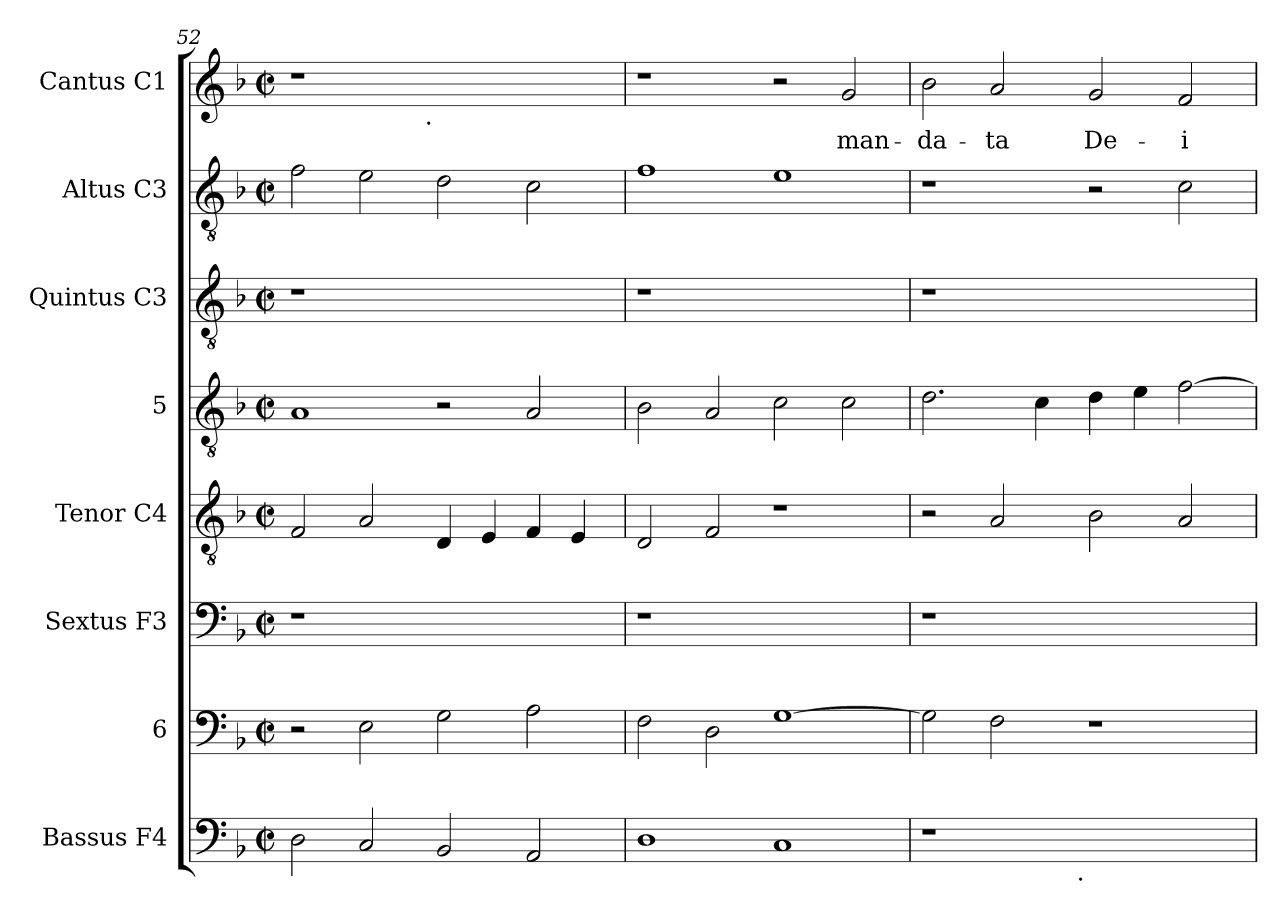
**kern	**kern	**kern	**kern	**kern	**kern	**kern	**kern	**text
*part8	*part7	*part6	*part5	*part4	*part3	*part2	*part1	*part1
*staff8	*staff7	*staff6	*staff5	*staff4	*staff3	*staff2	*staff1	*staff1
*I"Bassus F4	*I"6	*I"Sextus F3	*I"Tenor C4	*I"5	*I"Quintus C3	*I"Altus C3	*I"Cantus C1	*
*I'B	*	*	*I'T	*	*	*I'A	*I'C	*
*clefF4	*clefF4	*clefF4	*clefGv2	*clefGv2	*clefGv2	*clefGv2	*clefG2	*
*ITrd7c12	*	*	*	*	*	*	*	*
*k[b-]	*k[b-]	*k[b-]	*k[b-]	*k[b-]	*k[b-]	*k[b-]	*k[b-]	*
*F:	*F:	*F:	*F:	*F:	*F:	*F:	*F:	*
*M2/2	*M2/2	*M2/2	*M2/2	*M2/2	*M2/2	*M2/2	*M2/2	*
*met(c|)	*met(c|)	*met(c|)	*met(c|)	*met(c|)	*met(c|)	*met(c|)	*met(c|)	*
=52	=52	=52	=52	=52	=52	=52	=52	=52
*	*	*	*	*	*	*	*^	*
2DD\	2r	1r	2F/	1A	1r	2f\	1r	2ryy	.
2CC/	2E\	.	2A/	.	.	2e\	.	4...ryy	.
!	!	!	!	!	!	!	!	!LO:TX:b:t=.	!
.	.	.	.	.	.	.	.	1ryy	.
2BBB-/	2G\	1ryy	4D/	2r	1ryy	2d\	1ryy	.	.
.	.	.	4E/	.	.	.	.	.	.
2AAA/	2A\	.	4F/	2A/	.	2c\	.	.	.
.	.	.	4E/	.	.	.	.	.	.
.	.	.	.	.	.	.	.	32ryy	.
*	*	*	*	*	*	*	*v	*v	*
=53	=53	=53	=53	=53	=53	=53	=53	=53
1DD	2F\	1r	2D/	2B-\	1r	1f	1r	.
.	2D\	.	2F/	2A/	.	.	.	.
1CC	[>1G	1ryy	1r	2c\	1ryy	1e	2r	.
!	!	!	!	!	!	!	!	!LO:LY:b:rj
.	.	.	.	2c\	.	.	2g/	man-
=54	=54	=54	=54	=54	=54	=54	=54	=54
!	!	!	!	!	!	!	!	!LO:LY:b:rj
*^	*	*	*	*	*	*	*	*
1r	2ryy	2G\]	1r	2r	2.d\	1r	1r	2b-\	-da-
!	!	!	!	!	!	!	!	!	!LO:LY:b:rj
.	4...ryy	2F\	.	2A/	.	.	.	2a/	-ta
.	.	.	.	.	4c\	.	.	.	.
!	!LO:TX:b:t=.	!	!	!	!	!	!	!	!
.	1ryy	.	.	.	.	.	.	.	.
!	!	!	!	!	!	!	!	!	!LO:LY:b:rj
1ryy	.	1r	1ryy	2B-\	4d\	1ryy	2r	2g/	De-
.	.	.	.	.	4e\	.	.	.	.
!	!	!	!	!	!	!	!	!	!LO:LY:b:rj
.	.	.	.	2A/	[>2f\	.	2c\	2f/	-i
.	32ryy	.	.	.	.	.	.	.	.
*v	*v	*	*	*	*	*	*	*	*
=	=	=	=	=	=	=	=	=
*-	*-	*-	*-	*-	*-	*-	*-	*-
